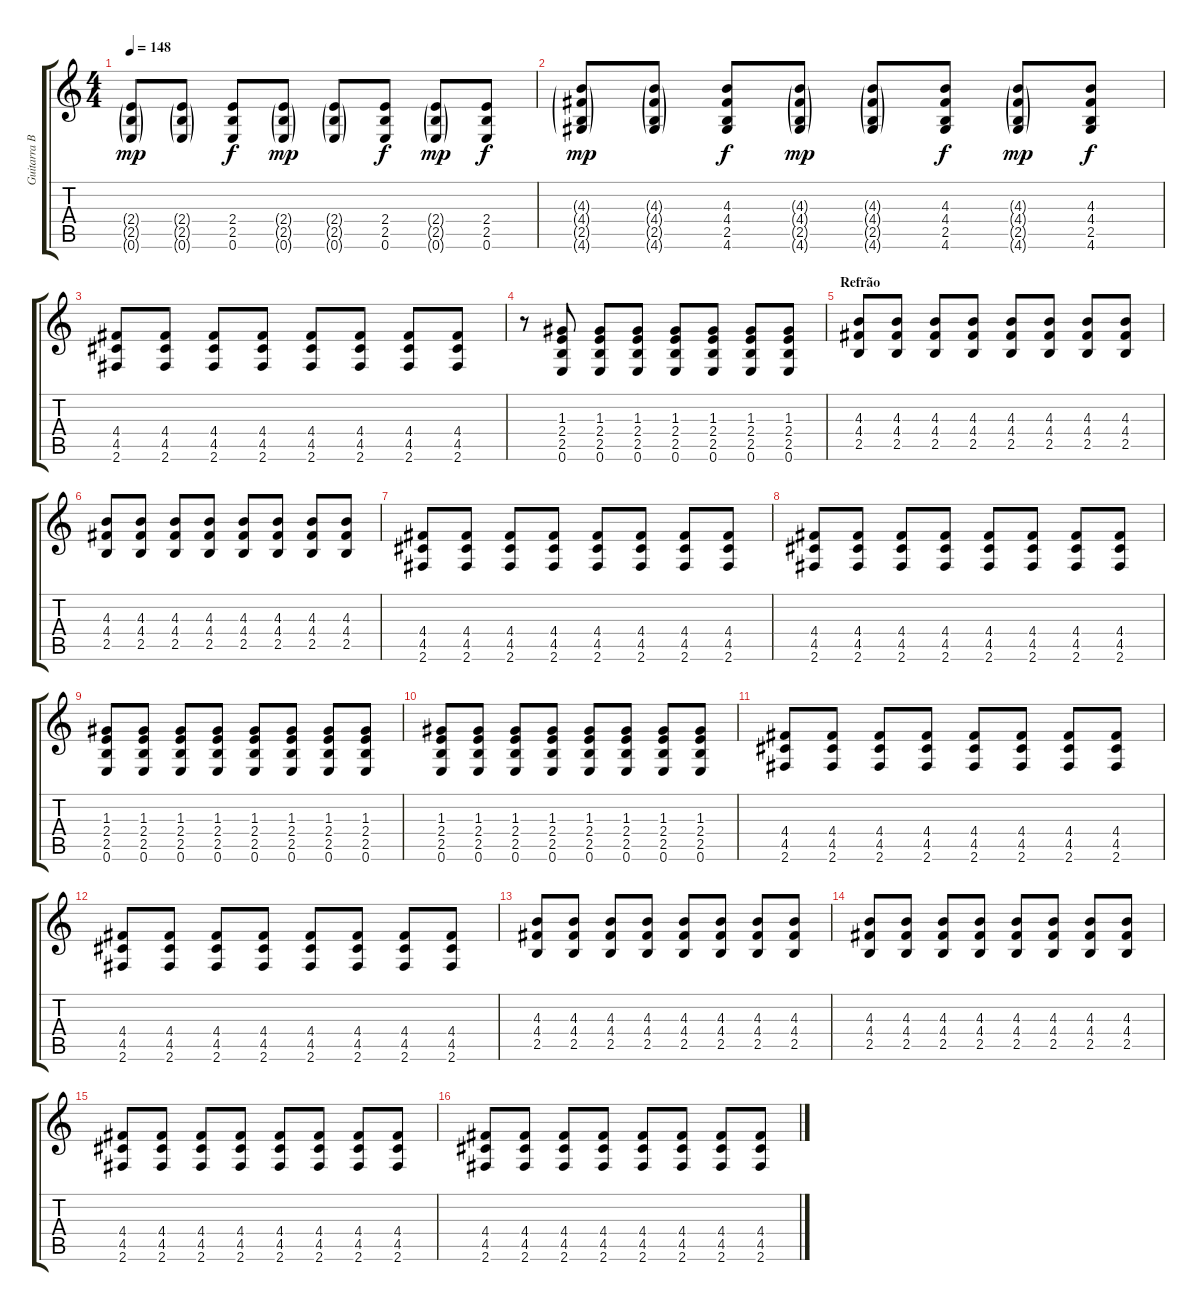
\track ("Guitarra Base" "Guitarra B") {instrument distortionguitar}
\staff {score tabs}
\tuning (E4 B3 G3 D3 A2 E2) {hide}
\ts (4 4)
\tempo 148
\clef g2
\ks c
(2.4{g} 2.5{g} 0.6{g}).8{dy mp} (2.4{g} 2.5{g} 0.6{g}).8 (2.4 2.5 0.6).8{dy f} (2.4{g} 2.5{g} 0.6{g}).8{dy mp} (2.4{g} 2.5{g} 0.6{g}).8 (2.4 2.5 0.6).8{dy f} (2.4{g} 2.5{g} 0.6{g}).8{dy mp} (2.4 2.5 0.6).8{dy f} |
(4.3{g} 4.4{g} 2.5{g} 4.6{g}).8{dy mp} (4.3{g} 4.4{g} 2.5{g} 4.6{g}).8 (4.3 4.4 2.5 4.6).8{dy f} (4.3{g} 4.4{g} 2.5{g} 4.6{g}).8{dy mp} (4.3{g} 4.4{g} 2.5{g} 4.6{g}).8 (4.3 4.4 2.5 4.6).8{dy f} (4.3{g} 4.4{g} 2.5{g} 4.6{g}).8{dy mp} (4.3 4.4 2.5 4.6).8{dy f} |
(4.4 4.5 2.6).8 (4.4 4.5 2.6).8 (4.4 4.5 2.6).8 (4.4 4.5 2.6).8 (4.4 4.5 2.6).8 (4.4 4.5 2.6).8 (4.4 4.5 2.6).8 (4.4 4.5 2.6).8 |
r.8 (1.3 2.4 2.5 0.6).8 (1.3 2.4 2.5 0.6).8 (1.3 2.4 2.5 0.6).8 (1.3 2.4 2.5 0.6).8 (1.3 2.4 2.5 0.6).8 (1.3 2.4 2.5 0.6).8 (1.3 2.4 2.5 0.6).8 |
\section ("" "Refrão")
(4.3 4.4 2.5).8 (4.3 4.4 2.5).8 (4.3 4.4 2.5).8 (4.3 4.4 2.5).8 (4.3 4.4 2.5).8 (4.3 4.4 2.5).8 (4.3 4.4 2.5).8 (4.3 4.4 2.5).8 |
(4.3 4.4 2.5).8 (4.3 4.4 2.5).8 (4.3 4.4 2.5).8 (4.3 4.4 2.5).8 (4.3 4.4 2.5).8 (4.3 4.4 2.5).8 (4.3 4.4 2.5).8 (4.3 4.4 2.5).8 |
(4.4 4.5 2.6).8 (4.4 4.5 2.6).8 (4.4 4.5 2.6).8 (4.4 4.5 2.6).8 (4.4 4.5 2.6).8 (4.4 4.5 2.6).8 (4.4 4.5 2.6).8 (4.4 4.5 2.6).8 |
(4.4 4.5 2.6).8 (4.4 4.5 2.6).8 (4.4 4.5 2.6).8 (4.4 4.5 2.6).8 (4.4 4.5 2.6).8 (4.4 4.5 2.6).8 (4.4 4.5 2.6).8 (4.4 4.5 2.6).8 |
(1.3 2.4 2.5 0.6).8 (1.3 2.4 2.5 0.6).8 (1.3 2.4 2.5 0.6).8 (1.3 2.4 2.5 0.6).8 (1.3 2.4 2.5 0.6).8 (1.3 2.4 2.5 0.6).8 (1.3 2.4 2.5 0.6).8 (1.3 2.4 2.5 0.6).8 |
(1.3 2.4 2.5 0.6).8 (1.3 2.4 2.5 0.6).8 (1.3 2.4 2.5 0.6).8 (1.3 2.4 2.5 0.6).8 (1.3 2.4 2.5 0.6).8 (1.3 2.4 2.5 0.6).8 (1.3 2.4 2.5 0.6).8 (1.3 2.4 2.5 0.6).8 |
(4.4 4.5 2.6).8 (4.4 4.5 2.6).8 (4.4 4.5 2.6).8 (4.4 4.5 2.6).8 (4.4 4.5 2.6).8 (4.4 4.5 2.6).8 (4.4 4.5 2.6).8 (4.4 4.5 2.6).8 |
(4.4 4.5 2.6).8 (4.4 4.5 2.6).8 (4.4 4.5 2.6).8 (4.4 4.5 2.6).8 (4.4 4.5 2.6).8 (4.4 4.5 2.6).8 (4.4 4.5 2.6).8 (4.4 4.5 2.6).8 |
(4.3 4.4 2.5).8 (4.3 4.4 2.5).8 (4.3 4.4 2.5).8 (4.3 4.4 2.5).8 (4.3 4.4 2.5).8 (4.3 4.4 2.5).8 (4.3 4.4 2.5).8 (4.3 4.4 2.5).8 |
(4.3 4.4 2.5).8 (4.3 4.4 2.5).8 (4.3 4.4 2.5).8 (4.3 4.4 2.5).8 (4.3 4.4 2.5).8 (4.3 4.4 2.5).8 (4.3 4.4 2.5).8 (4.3 4.4 2.5).8 |
(4.4 4.5 2.6).8 (4.4 4.5 2.6).8 (4.4 4.5 2.6).8 (4.4 4.5 2.6).8 (4.4 4.5 2.6).8 (4.4 4.5 2.6).8 (4.4 4.5 2.6).8 (4.4 4.5 2.6).8 |
(4.4 4.5 2.6).8 (4.4 4.5 2.6).8 (4.4 4.5 2.6).8 (4.4 4.5 2.6).8 (4.4 4.5 2.6).8 (4.4 4.5 2.6).8 (4.4 4.5 2.6).8 (4.4 4.5 2.6).8
